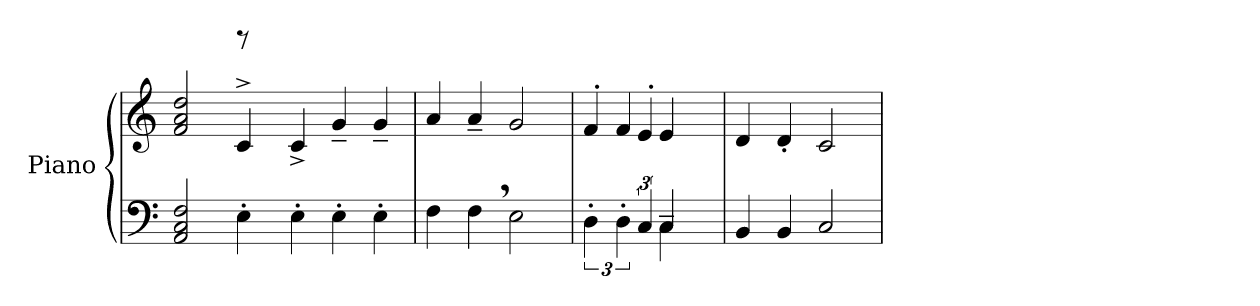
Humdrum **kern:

**kern	**kern
*part1	*part1
*staff2	*staff1
*I"Piano	*
*I'Piano	*
*clefF4	*clefG2
=1	=1
*	*^
2AA/ 2C/ 2F/	2f/ 2a/ 2dd/	2ryy
4EZ<'<\	4c^</	8rbbb
.	.	2..ryy
4E'<\	4c^</	.
4E'<\	4g~</	.
4E'<\	4g~</	.
*	*v	*v
=2	=2
4F\	4a/
4F,<\	4a~>/
2E\	2g/
=3	=3
*^	*^
*	*^	*	*^
6DZ<'<\	4ryy	3ryy	4f'>Z>/	6ryy	3ryy
6D'<\	.	.	.	4f/	.
.	6C/	.	4e'>Z>/	.	.
4C~<\	.	4C/	.	.	4e/
.	6ryy	.	.	6ryy	.
.	.	.	12ryy	.	.
*v	*v	*v	*	*	*
*	*v	*v	*v
=4	=4
4BB/	4d/
4BB/	4d'>/
2C/	2c/
=	=
*-	*-
